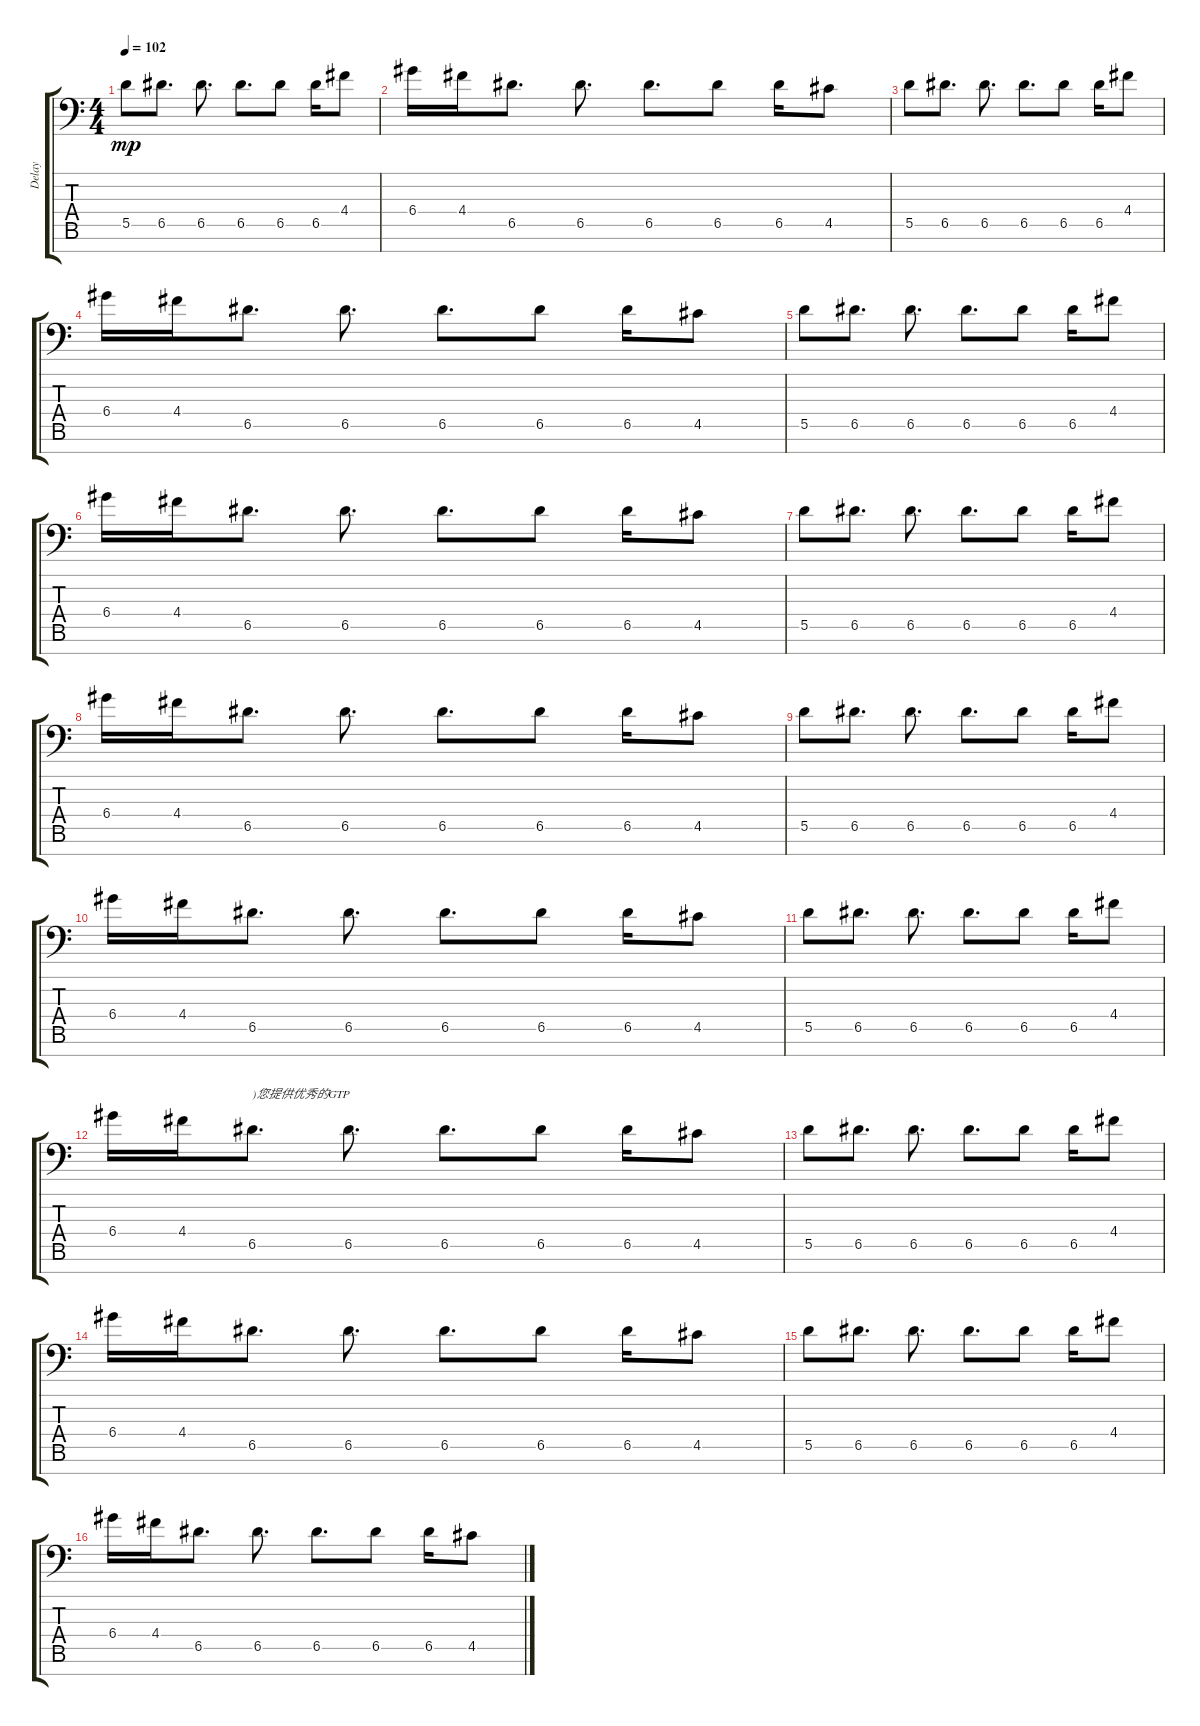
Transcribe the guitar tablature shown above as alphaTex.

\track ("Delay" "Delay") {instrument electricguitarjazz}
\staff {score tabs}
\tuning (E4 B3 G3 D3 A2 E2 C-1) {hide}
\ts (4 4)
\tempo 102
\clef f4
\ks c
5.5.8{dy mp} 6.5.8{d} 6.5.8{d} 6.5.8{d} 6.5.8 6.5.16 4.4.8 |
6.4.16 4.4.16 6.5.8{d} 6.5.8{d} 6.5.8{d} 6.5.8 6.5.16 4.5.8 |
5.5.8 6.5.8{d volume 5} 6.5.8{d} 6.5.8{d} 6.5.8 6.5.16 4.4.8 |
6.4.16 4.4.16 6.5.8{d} 6.5.8{d} 6.5.8{d} 6.5.8 6.5.16 4.5.8 |
5.5.8 6.5.8{d volume 6} 6.5.8{d} 6.5.8{d} 6.5.8 6.5.16 4.4.8 |
6.4.16 4.4.16 6.5.8{d} 6.5.8{d} 6.5.8{d} 6.5.8 6.5.16 4.5.8 |
5.5.8 6.5.8{d volume 7} 6.5.8{d} 6.5.8{d} 6.5.8 6.5.16 4.4.8 |
6.4.16 4.4.16 6.5.8{d} 6.5.8{d} 6.5.8{d} 6.5.8 6.5.16 4.5.8 |
5.5.8 6.5.8{d volume 8} 6.5.8{d} 6.5.8{d} 6.5.8 6.5.16 4.4.8 |
6.4.16 4.4.16 6.5.8{d} 6.5.8{d} 6.5.8{d} 6.5.8 6.5.16 4.5.8 |
5.5.8 6.5.8{d volume 6 instrument distortionguitar} 6.5.8{d} 6.5.8{d} 6.5.8 6.5.16 4.4.8 |
6.4.16 4.4.16 6.5.8{d txt ")您提供优秀的GTP"} 6.5.8{d} 6.5.8{d} 6.5.8 6.5.16 4.5.8 |
5.5.8 6.5.8{d} 6.5.8{d} 6.5.8{d} 6.5.8 6.5.16 4.4.8 |
6.4.16 4.4.16 6.5.8{d} 6.5.8{d} 6.5.8{d} 6.5.8 6.5.16 4.5.8 |
5.5.8 6.5.8{d} 6.5.8{d} 6.5.8{d} 6.5.8 6.5.16 4.4.8 |
6.4.16 4.4.16 6.5.8{d} 6.5.8{d} 6.5.8{d} 6.5.8 6.5.16 4.5.8
